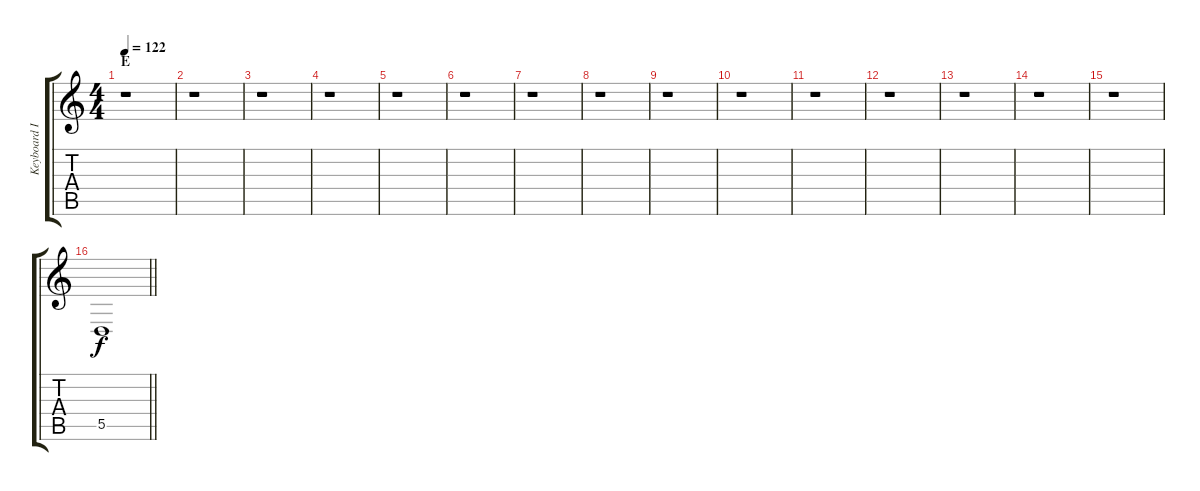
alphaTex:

\track ("Keyboard II" "Keyboard I") {instrument stringensemble2}
\staff {score tabs}
\tuning (E4 B3 G3 D3 A2 E2) {hide}
\ts (4 4)
\section ("" "E")
\tempo 122
\clef g2
\ks c
r.1{dy f} |
r.1 |
r.1 |
r.1 |
r.1 |
r.1 |
r.1 |
r.1 |
r.1 |
r.1 |
r.1 |
r.1 |
r.1 |
r.1 |
r.1 |
\barLineRight lightlight
5.5.1
